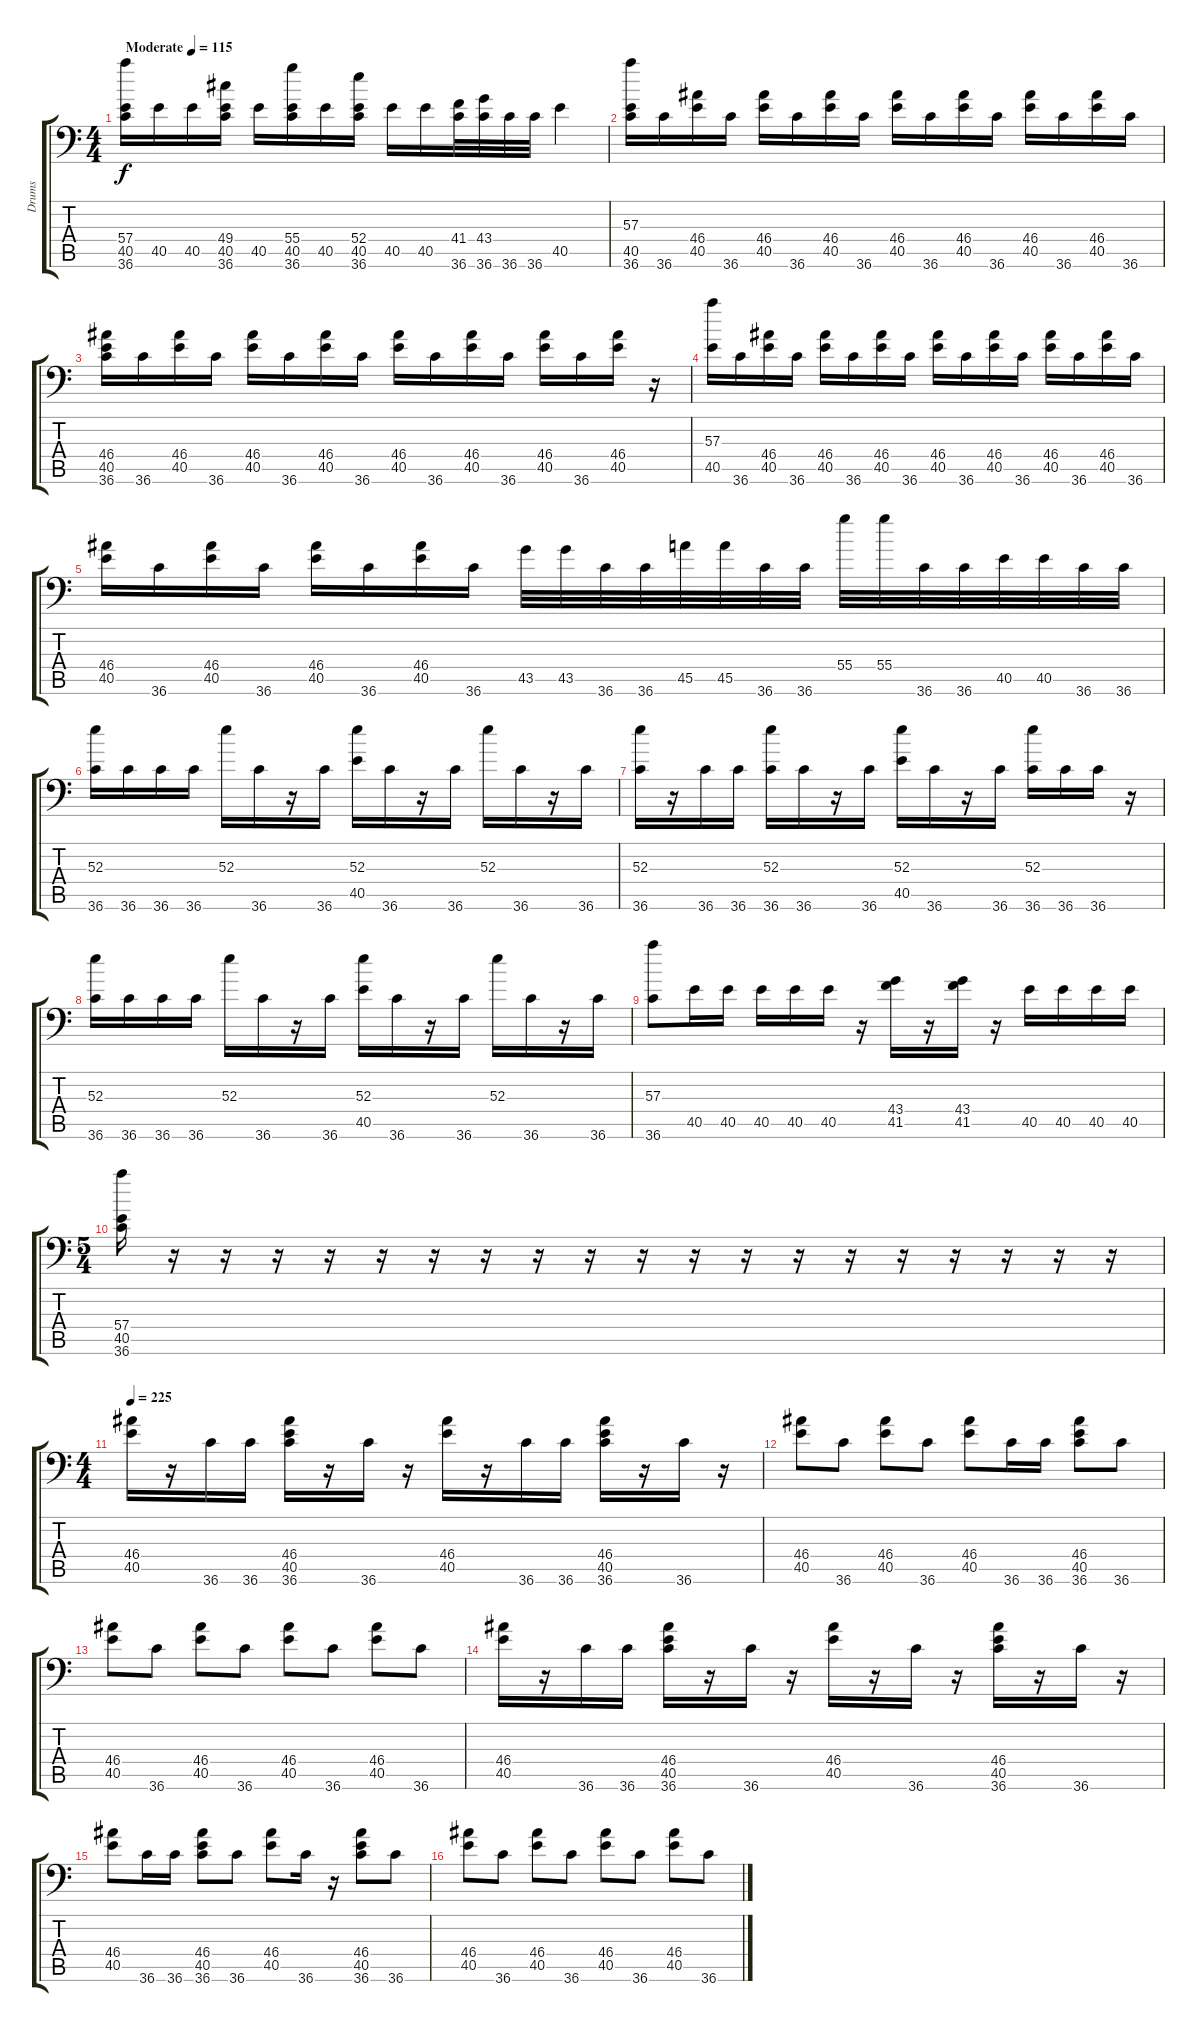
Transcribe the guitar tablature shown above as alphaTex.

\track ("Drums" "Drums") {instrument acousticgrandpiano}
\staff {score tabs}
\tuning (C-1 C-1 C-1 C-1 C-1 C-1) {hide}
\ts (4 4)
\tempo (115 "Moderate")
\clef f4
\ks c
(57.4 40.5 36.6).16{dy f instrument acousticgrandpiano} 40.5.16 40.5.16 (49.4 40.5 36.6).16 40.5.16 (55.4 40.5 36.6).16 40.5.16 (52.4 40.5 36.6).16 40.5.16 40.5.16 (41.4 36.6).32 (43.4 36.6).32 36.6.32 36.6.32 40.5.4 |
(57.3 40.5 36.6).16 36.6.16 (46.4 40.5).16 36.6.16 (46.4 40.5).16 36.6.16 (46.4 40.5).16 36.6.16 (46.4 40.5).16 36.6.16 (46.4 40.5).16 36.6.16 (46.4 40.5).16 36.6.16 (46.4 40.5).16 36.6.16 |
(46.4 40.5 36.6).16 36.6.16 (46.4 40.5).16 36.6.16 (46.4 40.5).16 36.6.16 (46.4 40.5).16 36.6.16 (46.4 40.5).16 36.6.16 (46.4 40.5).16 36.6.16 (46.4 40.5).16 36.6.16 (46.4 40.5).16 r.16 |
(57.3 40.5).16 36.6.16 (46.4 40.5).16 36.6.16 (46.4 40.5).16 36.6.16 (46.4 40.5).16 36.6.16 (46.4 40.5).16 36.6.16 (46.4 40.5).16 36.6.16 (46.4 40.5).16 36.6.16 (46.4 40.5).16 36.6.16 |
(46.4 40.5).16 36.6.16 (46.4 40.5).16 36.6.16 (46.4 40.5).16 36.6.16 (46.4 40.5).16 36.6.16 43.5.32 43.5.32 36.6.32 36.6.32 45.5.32 45.5.32 36.6.32 36.6.32 55.4.32 55.4.32 36.6.32 36.6.32 40.5.32 40.5.32 36.6.32 36.6.32 |
(52.3 36.6).16 36.6.16 36.6.16 36.6.16 52.3.16 36.6.16 r.16 36.6.16 (52.3 40.5).16 36.6.16 r.16 36.6.16 52.3.16 36.6.16 r.16 36.6.16 |
(52.3 36.6).16 r.16 36.6.16 36.6.16 (52.3 36.6).16 36.6.16 r.16 36.6.16 (52.3 40.5).16 36.6.16 r.16 36.6.16 (52.3 36.6).16 36.6.16 36.6.16 r.16 |
(52.3 36.6).16 36.6.16 36.6.16 36.6.16 52.3.16 36.6.16 r.16 36.6.16 (52.3 40.5).16 36.6.16 r.16 36.6.16 52.3.16 36.6.16 r.16 36.6.16 |
(57.3 36.6).8 40.5.16 40.5.16 40.5.16 40.5.16 40.5.16 r.16 (43.4 41.5).16 r.16 (43.4 41.5).16 r.16 40.5.16 40.5.16 40.5.16 40.5.16 |
\ts (5 4)
(57.4 40.5 36.6).16 r.16 r.16 r.16 r.16 r.16 r.16 r.16 r.16 r.16 r.16 r.16 r.16 r.16 r.16 r.16 r.16 r.16 r.16 r.16 |
\ts (4 4)
\tempo 225
(46.4 40.5).16 r.16 36.6.16 36.6.16 (46.4 40.5 36.6).16 r.16 36.6.16 r.16 (46.4 40.5).16 r.16 36.6.16 36.6.16 (46.4 40.5 36.6).16 r.16 36.6.16 r.16 |
(46.4 40.5).8 36.6.8 (46.4 40.5).8 36.6.8 (46.4 40.5).8 36.6.16 36.6.16 (46.4 40.5 36.6).8 36.6.8 |
(46.4 40.5).8 36.6.8 (46.4 40.5).8 36.6.8 (46.4 40.5).8 36.6.8 (46.4 40.5).8 36.6.8 |
(46.4 40.5).16 r.16 36.6.16 36.6.16 (46.4 40.5 36.6).16 r.16 36.6.16 r.16 (46.4 40.5).16 r.16 36.6.16 r.16 (46.4 40.5 36.6).16 r.16 36.6.16 r.16 |
(46.4 40.5).8 36.6.16 36.6.16 (46.4 40.5 36.6).8 36.6.8 (46.4 40.5).8 36.6.16 r.16 (46.4 40.5 36.6).8 36.6.8 |
(46.4 40.5).8 36.6.8 (46.4 40.5).8 36.6.8 (46.4 40.5).8 36.6.8 (46.4 40.5).8 36.6.8
